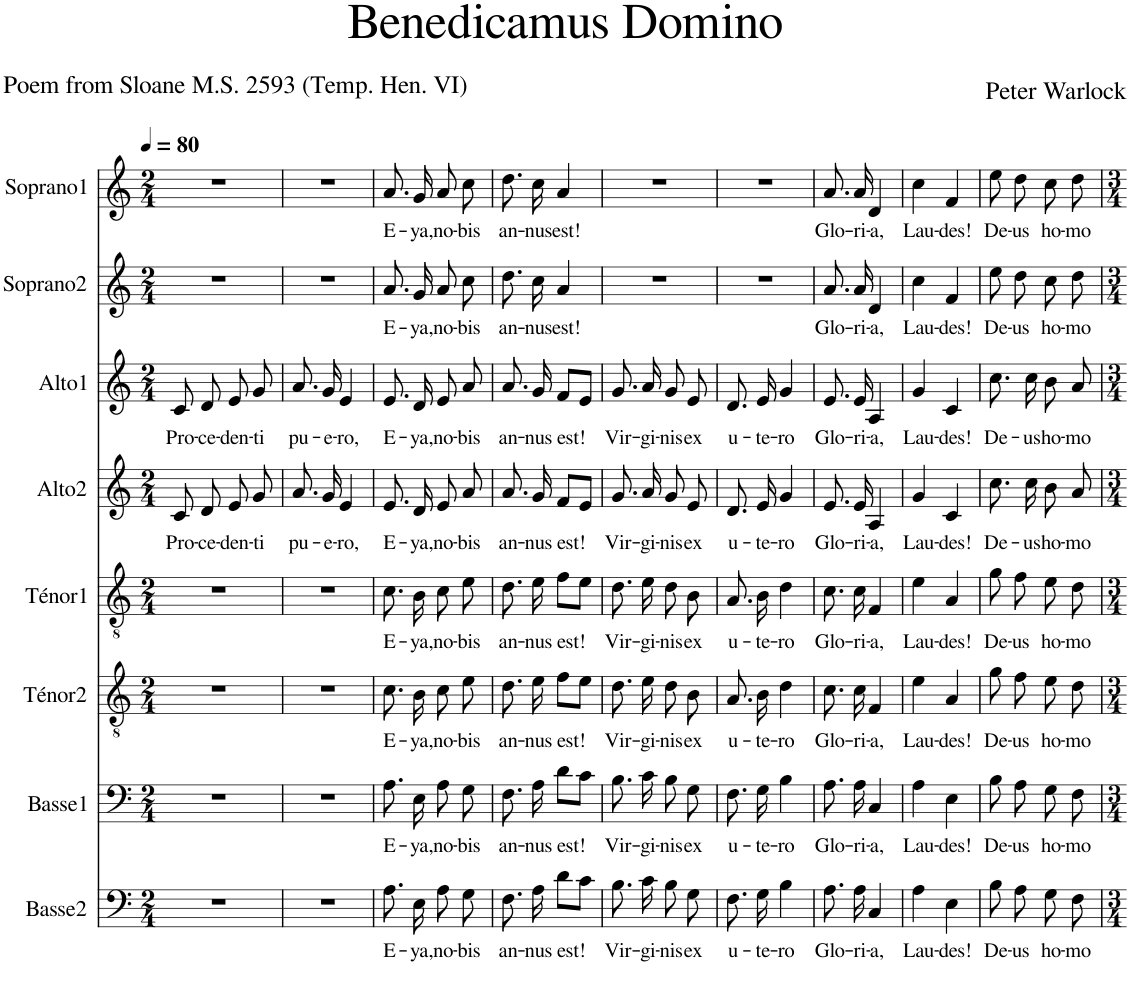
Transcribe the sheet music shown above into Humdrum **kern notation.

**kern	**text	**kern	**text	**kern	**text	**kern	**text	**kern	**text	**kern	**text	**kern	**text	**kern	**text
*part8	*part8	*part7	*part7	*part6	*part6	*part5	*part5	*part4	*part4	*part3	*part3	*part2	*part2	*part1	*part1
*staff8	*staff8	*staff7	*staff7	*staff6	*staff6	*staff5	*staff5	*staff4	*staff4	*staff3	*staff3	*staff2	*staff2	*staff1	*staff1
*I"Basse2	*	*I"Basse1	*	*I"Ténor2	*	*I"Ténor1	*	*I"Alto2	*	*I"Alto1	*	*I"Soprano2	*	*I"Soprano1	*
*I'B2	*	*I'B1	*	*I'T2	*	*I'T1	*	*I'A2	*	*I'A1	*	*I'S2	*	*I'S1	*
*clefF4	*	*clefF4	*	*clefGv2	*	*clefGv2	*	*clefG2	*	*clefG2	*	*clefG2	*	*clefG2	*
*k[]	*	*k[]	*	*k[]	*	*k[]	*	*k[]	*	*k[]	*	*k[]	*	*k[]	*
*M2/4	*	*M2/4	*	*M2/4	*	*M2/4	*	*M2/4	*	*M2/4	*	*M2/4	*	*M2/4	*
*MM80	*	*MM80	*	*MM80	*	*MM80	*	*MM80	*	*MM80	*	*MM80	*	*MM80	*
=1	=1	=1	=1	=1	=1	=1	=1	=1	=1	=1	=1	=1	=1	=1	=1
!	!	!	!	!	!	!	!	!	!LO:LY:b	!	!LO:LY:b	!	!	!	!
2r	.	2r	.	2r	.	2r	.	8c/	Pro-	8c/	Pro-	2r	.	2r	.
!	!	!	!	!	!	!	!	!	!LO:LY:b	!	!LO:LY:b	!	!	!	!
.	.	.	.	.	.	.	.	8d/	-ce-	8d/	-ce-	.	.	.	.
!	!	!	!	!	!	!	!	!	!LO:LY:b	!	!LO:LY:b	!	!	!	!
.	.	.	.	.	.	.	.	8e/	-den-	8e/	-den-	.	.	.	.
!	!	!	!	!	!	!	!	!	!LO:LY:b	!	!LO:LY:b	!	!	!	!
.	.	.	.	.	.	.	.	8g/	-ti	8g/	-ti	.	.	.	.
=2	=2	=2	=2	=2	=2	=2	=2	=2	=2	=2	=2	=2	=2	=2	=2
!	!	!	!	!	!	!	!	!	!LO:LY:b	!	!LO:LY:b	!	!	!	!
2r	.	2r	.	2r	.	2r	.	8.a/	pu-	8.a/	pu-	2r	.	2r	.
!	!	!	!	!	!	!	!	!	!LO:LY:b	!	!LO:LY:b	!	!	!	!
.	.	.	.	.	.	.	.	16g/	-e-	16g/	-e-	.	.	.	.
!	!	!	!	!	!	!	!	!	!LO:LY:b	!	!LO:LY:b	!	!	!	!
.	.	.	.	.	.	.	.	4e/	-ro,	4e/	-ro,	.	.	.	.
=3	=3	=3	=3	=3	=3	=3	=3	=3	=3	=3	=3	=3	=3	=3	=3
!	!LO:LY:b	!	!LO:LY:b	!	!LO:LY:b	!	!LO:LY:b	!	!LO:LY:b	!	!LO:LY:b	!	!LO:LY:b	!	!LO:LY:b
8.A\	E-	8.A\	E-	8.c\	E-	8.c\	E-	8.e/	E-	8.e/	E-	8.a/L	E-	8.a/L	E-
!	!LO:LY:b	!	!LO:LY:b	!	!LO:LY:b	!	!LO:LY:b	!	!LO:LY:b	!	!LO:LY:b	!	!LO:LY:b	!	!LO:LY:b
16E\	-ya,	16E\	-ya,	16B\	-ya,	16B\	-ya,	16d/	-ya,	16d/	-ya,	16g/Jk	-ya,	16g/Jk	-ya,
!	!LO:LY:b	!	!LO:LY:b	!	!LO:LY:b	!	!LO:LY:b	!	!LO:LY:b	!	!LO:LY:b	!	!LO:LY:b	!	!LO:LY:b
8A\	no-	8A\	no-	8c\	no-	8c\	no-	8e/	no-	8e/	no-	8a\L	no-	8a\L	no-
!	!LO:LY:b	!	!LO:LY:b	!	!LO:LY:b	!	!LO:LY:b	!	!LO:LY:b	!	!LO:LY:b	!	!LO:LY:b	!	!LO:LY:b
8G\	-bis	8G\	-bis	8e\	-bis	8e\	-bis	8a/	-bis	8a/	-bis	8cc\J	-bis	8cc\J	-bis
=4	=4	=4	=4	=4	=4	=4	=4	=4	=4	=4	=4	=4	=4	=4	=4
!	!LO:LY:b	!	!LO:LY:b	!	!LO:LY:b	!	!LO:LY:b	!	!LO:LY:b	!	!LO:LY:b	!	!LO:LY:b	!	!LO:LY:b
8.F\	an-	8.F\	an-	8.d\	an-	8.d\	an-	8.a/	an-	8.a/	an-	8.dd\L	an-	8.dd\L	an-
!	!LO:LY:b	!	!LO:LY:b	!	!LO:LY:b	!	!LO:LY:b	!	!LO:LY:b	!	!LO:LY:b	!	!LO:LY:b	!	!LO:LY:b
16A\	-nus	16A\	-nus	16e\	-nus	16e\	-nus	16g/	-nus	16g/	-nus	16cc\Jk	-nus	16cc\Jk	-nus
!	!LO:LY:b	!	!LO:LY:b	!	!LO:LY:b	!	!LO:LY:b	!	!LO:LY:b	!	!LO:LY:b	!	!LO:LY:b	!	!LO:LY:b
8d\L	est!	8d\L	est!	8f\L	est!	8f\L	est!	8f/L	est!	8f/L	est!	4a/	est!	4a/	est!
8c\J	.	8c\J	.	8e\J	.	8e\J	.	8e/J	.	8e/J	.	.	.	.	.
=5	=5	=5	=5	=5	=5	=5	=5	=5	=5	=5	=5	=5	=5	=5	=5
!	!LO:LY:b	!	!LO:LY:b	!	!LO:LY:b	!	!LO:LY:b	!	!LO:LY:b	!	!LO:LY:b	!	!	!	!
8.B\	Vir-	8.B\	Vir-	8.d\	Vir-	8.d\	Vir-	8.g/	Vir-	8.g/	Vir-	2r	.	2r	.
!	!LO:LY:b	!	!LO:LY:b	!	!LO:LY:b	!	!LO:LY:b	!	!LO:LY:b	!	!LO:LY:b	!	!	!	!
16c\	-gi-	16c\	-gi-	16e\	-gi-	16e\	-gi-	16a/	-gi-	16a/	-gi-	.	.	.	.
!	!LO:LY:b	!	!LO:LY:b	!	!LO:LY:b	!	!LO:LY:b	!	!LO:LY:b	!	!LO:LY:b	!	!	!	!
8B\	-nis	8B\	-nis	8d\	-nis	8d\	-nis	8g/	-nis	8g/	-nis	.	.	.	.
!	!LO:LY:b	!	!LO:LY:b	!	!LO:LY:b	!	!LO:LY:b	!	!LO:LY:b	!	!LO:LY:b	!	!	!	!
8G\	ex	8G\	ex	8B\	ex	8B\	ex	8e/	ex	8e/	ex	.	.	.	.
=6	=6	=6	=6	=6	=6	=6	=6	=6	=6	=6	=6	=6	=6	=6	=6
!	!LO:LY:b	!	!LO:LY:b	!	!LO:LY:b	!	!LO:LY:b	!	!LO:LY:b	!	!LO:LY:b	!	!	!	!
8.F\	u-	8.F\	u-	8.A/	u-	8.A/	u-	8.d/	u-	8.d/	u-	2r	.	2r	.
!	!LO:LY:b	!	!LO:LY:b	!	!LO:LY:b	!	!LO:LY:b	!	!LO:LY:b	!	!LO:LY:b	!	!	!	!
16G\	-te-	16G\	-te-	16B\	-te-	16B\	-te-	16e/	-te-	16e/	-te-	.	.	.	.
!	!LO:LY:b	!	!LO:LY:b	!	!LO:LY:b	!	!LO:LY:b	!	!LO:LY:b	!	!LO:LY:b	!	!	!	!
4B\	-ro	4B\	-ro	4d\	-ro	4d\	-ro	4g/	-ro	4g/	-ro	.	.	.	.
=7	=7	=7	=7	=7	=7	=7	=7	=7	=7	=7	=7	=7	=7	=7	=7
!	!LO:LY:b	!	!LO:LY:b	!	!LO:LY:b	!	!LO:LY:b	!	!LO:LY:b	!	!LO:LY:b	!	!LO:LY:b	!	!LO:LY:b
8.A\	Glo-	8.A\	Glo-	8.c\	Glo-	8.c\	Glo-	8.e/	Glo-	8.e/	Glo-	8.a/L	Glo-	8.a/L	Glo-
!	!LO:LY:b	!	!LO:LY:b	!	!LO:LY:b	!	!LO:LY:b	!	!LO:LY:b	!	!LO:LY:b	!	!LO:LY:b	!	!LO:LY:b
16A\	-ri-	16A\	-ri-	16c\	-ri-	16c\	-ri-	16e/	-ri-	16e/	-ri-	16a/Jk	-ri-	16a/Jk	-ri-
!	!LO:LY:b	!	!LO:LY:b	!	!LO:LY:b	!	!LO:LY:b	!	!LO:LY:b	!	!LO:LY:b	!	!LO:LY:b	!	!LO:LY:b
4C/	-a,	4C/	-a,	4F/	-a,	4F/	-a,	4A/	-a,	4A/	-a,	4d/	-a,	4d/	-a,
=8	=8	=8	=8	=8	=8	=8	=8	=8	=8	=8	=8	=8	=8	=8	=8
!	!LO:LY:b	!	!LO:LY:b	!	!LO:LY:b	!	!LO:LY:b	!	!LO:LY:b	!	!LO:LY:b	!	!LO:LY:b	!	!LO:LY:b
4A\	Lau-	4A\	Lau-	4e\	Lau-	4e\	Lau-	4g/	Lau-	4g/	Lau-	4cc\	Lau-	4cc\	Lau-
!	!LO:LY:b	!	!LO:LY:b	!	!LO:LY:b	!	!LO:LY:b	!	!LO:LY:b	!	!LO:LY:b	!	!LO:LY:b	!	!LO:LY:b
4E\	-des!	4E\	-des!	4A/	-des!	4A/	-des!	4c/	-des!	4c/	-des!	4f/	-des!	4f/	-des!
=9	=9	=9	=9	=9	=9	=9	=9	=9	=9	=9	=9	=9	=9	=9	=9
!	!LO:LY:b	!	!LO:LY:b	!	!LO:LY:b	!	!LO:LY:b	!	!LO:LY:b	!	!LO:LY:b	!	!LO:LY:b	!	!LO:LY:b
8B\	De-	8B\	De-	8g\	De-	8g\	De-	8.cc\	De-	8.cc\	De-	8ee\L	De-	8ee\L	De-
!	!LO:LY:b	!	!LO:LY:b	!	!LO:LY:b	!	!LO:LY:b	!	!	!	!	!	!LO:LY:b	!	!LO:LY:b
8A\	-us	8A\	-us	8f\	-us	8f\	-us	.	.	.	.	8dd\J	-us	8dd\J	-us
!	!	!	!	!	!	!	!	!	!LO:LY:b	!	!LO:LY:b	!	!	!	!
.	.	.	.	.	.	.	.	16cc\	-us	16cc\	-us	.	.	.	.
!	!LO:LY:b	!	!LO:LY:b	!	!LO:LY:b	!	!LO:LY:b	!	!LO:LY:b	!	!LO:LY:b	!	!LO:LY:b	!	!LO:LY:b
8G\	ho-	8G\	ho-	8e\	ho-	8e\	ho-	8b\	ho-	8b\	ho-	8cc\L	ho-	8cc\L	ho-
!	!LO:LY:b	!	!LO:LY:b	!	!LO:LY:b	!	!LO:LY:b	!	!LO:LY:b	!	!LO:LY:b	!	!LO:LY:b	!	!LO:LY:b
8F\	-mo	8F\	-mo	8d\	-mo	8d\	-mo	8a/	-mo	8a/	-mo	8dd\J	-mo	8dd\J	-mo
=	=	=	=	=	=	=	=	=	=	=	=	=	=	=	=
*-	*-	*-	*-	*-	*-	*-	*-	*-	*-	*-	*-	*-	*-	*-	*-
